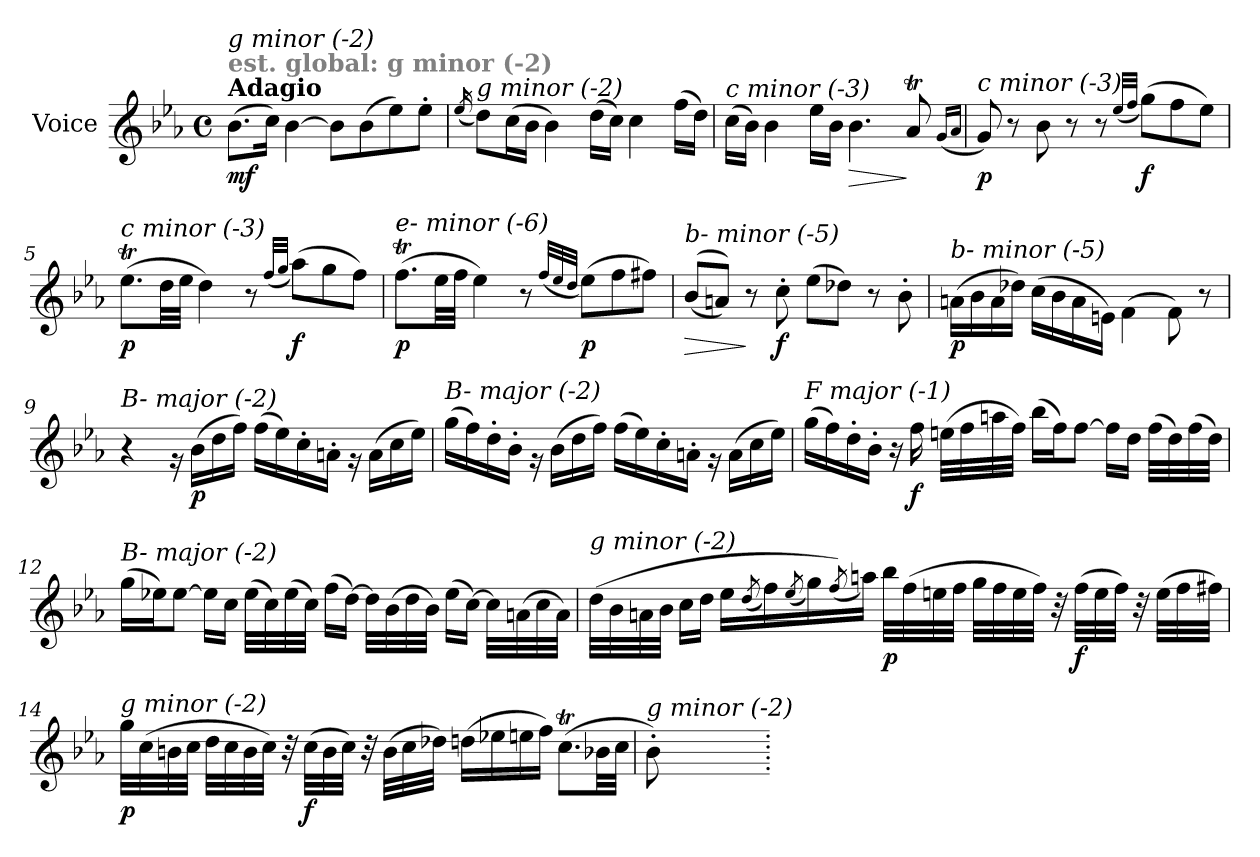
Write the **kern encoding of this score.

**kern	**dynam
*part1	*part1
*staff1	*staff1
*I"Voice	*
*I'V	*
*clefG2	*
*k[b-e-a-]	*
*M4/4	*
*met(c)	*
=1	=1
!LO:TX:a:B:t=Adagio	!
!LO:TX:a:B:color=#808080:t=est. global&colon; g minor (-2)	!
!LO:TX:i:t=g minor (-2)	!
!	!LO:DY:b
(>8.b-\L	mf
16cc\Jk)	.
[4b-\	.
8b-\L]	.
(>8b-\	.
8ee-\)	.
8ee-'\J	.
=2	=2
(<16qee-/	.
!LO:TX:i:t=g minor (-2)	!
8dd\L)	.
(>16cc\L	.
16b-\JJ	.
4b-\)	.
(>16dd\LL	.
16cc\JJ)	.
4cc\	.
(>16ff\LL	.
16dd\JJ)	.
=3	=3
!LO:TX:i:t=c minor (-3)	!
(>16cc\LL	.
16b-\JJ)	.
4b-\	.
16ee-\LL	.
16b-\JJ	.
!	!LO:HP:b
4.b-\	>
8a-T/	]
(<16qg/LL	.
16qa-/JJ	.
!!LO:LB:g=z
=4	=4
!LO:TX:i:t=c minor (-3)	!
!	!LO:DY:b
8g/)	p
8r	.
8b-\	.
8r	.
8r	.
(<32qee-/LLL	.
32qff/JJJ	.
!	!LO:DY:b
(>8gg\L)	f
8ff\	.
8ee-\J)	.
=5	=5
!LO:TX:i:t=c minor (-3)	!
!	!LO:DY:b
(>8.ee-T\L	p
32dd\LL	.
32ee-\JJJ	.
4dd\)	.
8r	.
(<32qff/LLL	.
32qgg/JJJ	.
!	!LO:DY:b
(>8aa-\L)	f
8gg\	.
8ff\J)	.
=6	=6
!LO:TX:i:t=e- minor (-6)	!
!	!LO:DY:b
(>8.ffT\L	p
32ee-\LL	.
32ff\JJJ	.
4ee-\)	.
8r	.
(<32qff/LLL	.
32qee-/	.
32qdd/JJJ	.
!	!LO:DY:b
(>8ee-\L)	p
8ff\	.
8ff#Xi\J)	.
!!LO:LB:g=z
=7	=7
!LO:TX:i:t=b- minor (-5)	!
!	!LO:HP:b
(<(<8b-/L	>
8an/J))	.
8r	]
!	!LO:DY:b
8cc'\	f
(>8ee-\L	.
8dd-X\J)	.
8r	.
8b-'\	.
=8	=8
!LO:TX:i:t=b- minor (-5)	!
!	!LO:DY:b
(>16an\LL	p
16b-\	.
16a\	.
16dd-X\JJ)	.
(>16cc\LL	.
16b-\	.
16a\	.
16en\JJ)	.
(<4f\	.
8f\)	.
8r	.
=9	=9
!LO:TX:i:t=B- major (-2)	!
4r	.
16rg	.
!	!LO:DY:b
(>16b-\LL	p
16dd\	.
16ff\JJ)	.
(>16ff\LL	.
16ee-\)	.
16cc'\	.
16an'\JJ	.
16rg	.
(>16a\LL	.
16cc\	.
16ee-\JJ)	.
!!LO:LB:g=z
=10	=10
!LO:TX:i:t=B- major (-2)	!
(>16gg\LL	.
16ff\)	.
16dd'\	.
16b-'\JJ	.
16rg	.
(>16b-\LL	.
16dd\	.
16ff\JJ)	.
(>16ff\LL	.
16ee-\)	.
16cc'\	.
16an'\JJ	.
16rg	.
(>16a\LL	.
16cc\	.
16ee-\JJ)	.
=11	=11
!LO:TX:i:t=F major (-1)	!
(>16gg\LL	.
16ff\)	.
16dd'\	.
16b-'\JJ	.
16r	.
!	!LO:DY:b
16ff\	f
(>32een\LLL	.
32ff\	.
32aan\	.
32ff\JJJ)	.
(>16bb-\LL	.
16ff\J)	.
[8ff\J	.
16ff\LL]	.
16dd\JJ	.
(>32ff\LLL	.
32dd\)	.
(>32ff\	.
32dd\JJJ)	.
!!LO:LB:g=z
=12	=12
!LO:TX:i:t=B- major (-2)	!
(>16gg\LL	.
16ee-X\J)	.
[8ee-\J	.
16ee-\LL]	.
16cc\JJ	.
(>32ee-\LLL	.
32cc\)	.
(>32ee-\	.
32cc\JJJ)	.
(>16ff\LL	.
[16dd\JJ)	.
32dd\LLL]	.
(>32b-\	.
32dd\	.
32b-\JJJ)	.
(>16ee-\LL	.
[16cc\JJ)	.
32cc\LLL]	.
(>32an\	.
32cc\	.
32a\JJJ)	.
!!LO:LB:g=z
=13	=13
!LO:TX:i:t=g minor (-2)	!
(>32dd\LLL	.
32b-\	.
32an\	.
32b-\JJJ	.
16cc\LL	.
16dd\JJ	.
16ee-\LL	.
(<8qdd/	.
16ff\)	.
(<8qee-/	.
16gg\)	.
(<8qff/)	.
16aan\JJ)	.
!	!LO:DY:b
32bb-\LLL	p
(>32ff\	.
32een\	.
32ff\JJJ	.
32gg\LLL	.
32ff\	.
32ee\	.
32ff\JJJ)	.
32r	.
!	!LO:DY:b
(>32ff\LLL	f
32ee\	.
32ff\JJJ)	.
32r	.
(>32ee\LLL	.
32ff\	.
32ff#X\JJJ)	.
!!LO:LB:g=z
=14	=14
!LO:TX:i:t=g minor (-2)	!
!	!LO:DY:b
32gg\LLL	p
(>32cc\	.
32bn\	.
32cc\JJJ	.
32dd\LLL	.
32cc\	.
32b\	.
32cc\JJJ)	.
32r	.
!	!LO:DY:b
(>32cc\LLL	f
32b\	.
32cc\JJJ)	.
32r	.
(>32b\LLL	.
32cc\	.
32dd-X\JJJ)	.
(>16ddn\LL	.
16ee-X\	.
16een\	.
16ff\JJ)	.
(>8.ccT\L	.
32b-X\LL	.
32cc\JJJ	.
=15	=15
!LO:TX:i:t=g minor (-2)	!
8b-'\)	.
=.	=.
*-	*-
